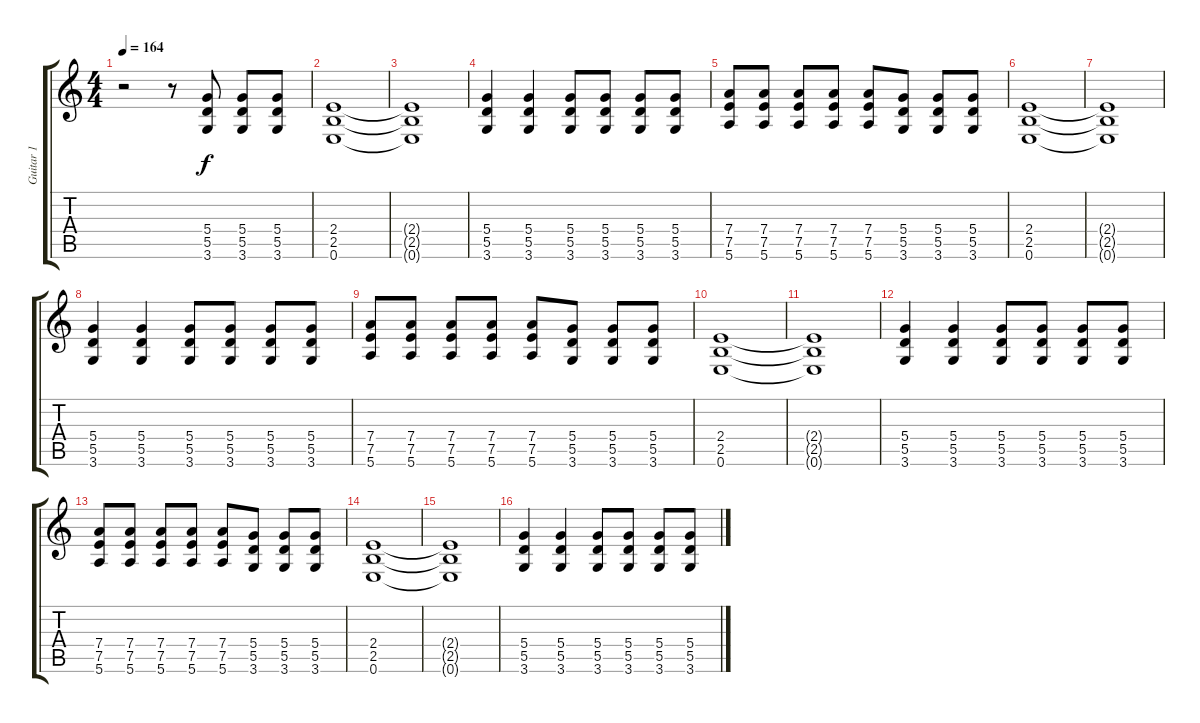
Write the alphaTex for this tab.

\track ("Guitar 1" "Guitar 1") {instrument overdrivenguitar}
\staff {score tabs}
\tuning (E4 B3 G3 D3 A2 E2) {hide}
\ts (4 4)
\tempo 164
\clef g2
\ks c
r.2{dy f instrument overdrivenguitar} r.8 (5.4 5.5 3.6).8 (5.4 5.5 3.6).8 (5.4 5.5 3.6).8 |
(2.4 2.5 0.6).1 |
(2.4{t} 2.5{t} 0.6{t}).1 |
(5.4 5.5 3.6).4 (5.4 5.5 3.6).4 (5.4 5.5 3.6).8 (5.4 5.5 3.6).8 (5.4 5.5 3.6).8 (5.4 5.5 3.6).8 |
(7.4 7.5 5.6).8 (7.4 7.5 5.6).8 (7.4 7.5 5.6).8 (7.4 7.5 5.6).8 (7.4 7.5 5.6).8 (5.4 5.5 3.6).8 (5.4 5.5 3.6).8 (5.4 5.5 3.6).8 |
(2.4 2.5 0.6).1 |
(2.4{t} 2.5{t} 0.6{t}).1 |
(5.4 5.5 3.6).4 (5.4 5.5 3.6).4 (5.4 5.5 3.6).8 (5.4 5.5 3.6).8 (5.4 5.5 3.6).8 (5.4 5.5 3.6).8 |
(7.4 7.5 5.6).8 (7.4 7.5 5.6).8 (7.4 7.5 5.6).8 (7.4 7.5 5.6).8 (7.4 7.5 5.6).8 (5.4 5.5 3.6).8 (5.4 5.5 3.6).8 (5.4 5.5 3.6).8 |
(2.4 2.5 0.6).1 |
(2.4{t} 2.5{t} 0.6{t}).1 |
(5.4 5.5 3.6).4 (5.4 5.5 3.6).4 (5.4 5.5 3.6).8 (5.4 5.5 3.6).8 (5.4 5.5 3.6).8 (5.4 5.5 3.6).8 |
(7.4 7.5 5.6).8 (7.4 7.5 5.6).8 (7.4 7.5 5.6).8 (7.4 7.5 5.6).8 (7.4 7.5 5.6).8 (5.4 5.5 3.6).8 (5.4 5.5 3.6).8 (5.4 5.5 3.6).8 |
(2.4 2.5 0.6).1 |
(2.4{t} 2.5{t} 0.6{t}).1 |
(5.4 5.5 3.6).4 (5.4 5.5 3.6).4 (5.4 5.5 3.6).8 (5.4 5.5 3.6).8 (5.4 5.5 3.6).8 (5.4 5.5 3.6).8
